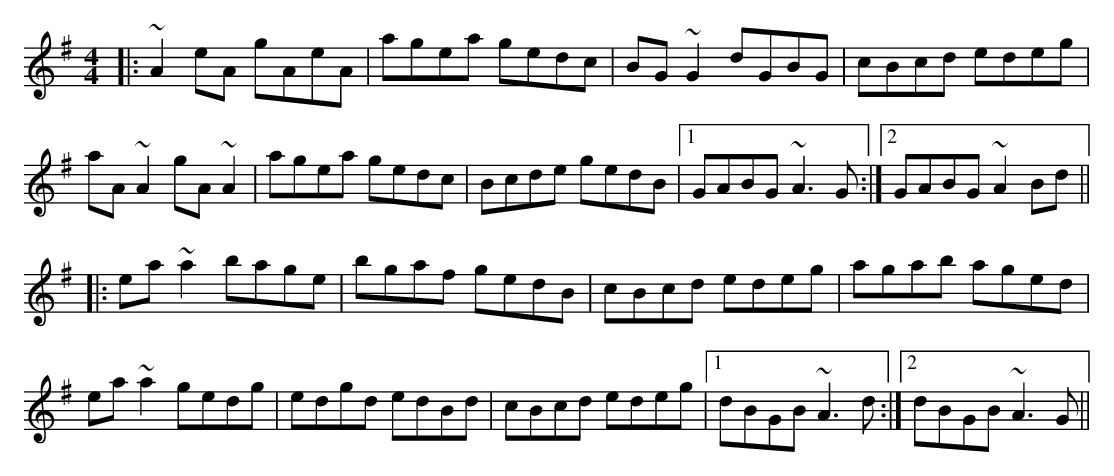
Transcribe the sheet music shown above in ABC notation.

X:1
M:4/4
K:Ador
|:~A2 eA gAeA|agea gedc|BG ~G2 dGBG|cBcd edeg|
aA ~A2 gA ~A2|agea gedc|Bcde gedB|1 GABG ~A3 G:|2 GABG ~A2 Bd||
|:ea ~a2 bage|bgaf gedB|cBcd edeg|agab aged|
ea ~a2 gedg|edgd edBd|cBcd edeg|1 dBGB ~A3 d:|2 dBGB ~A3 G||
